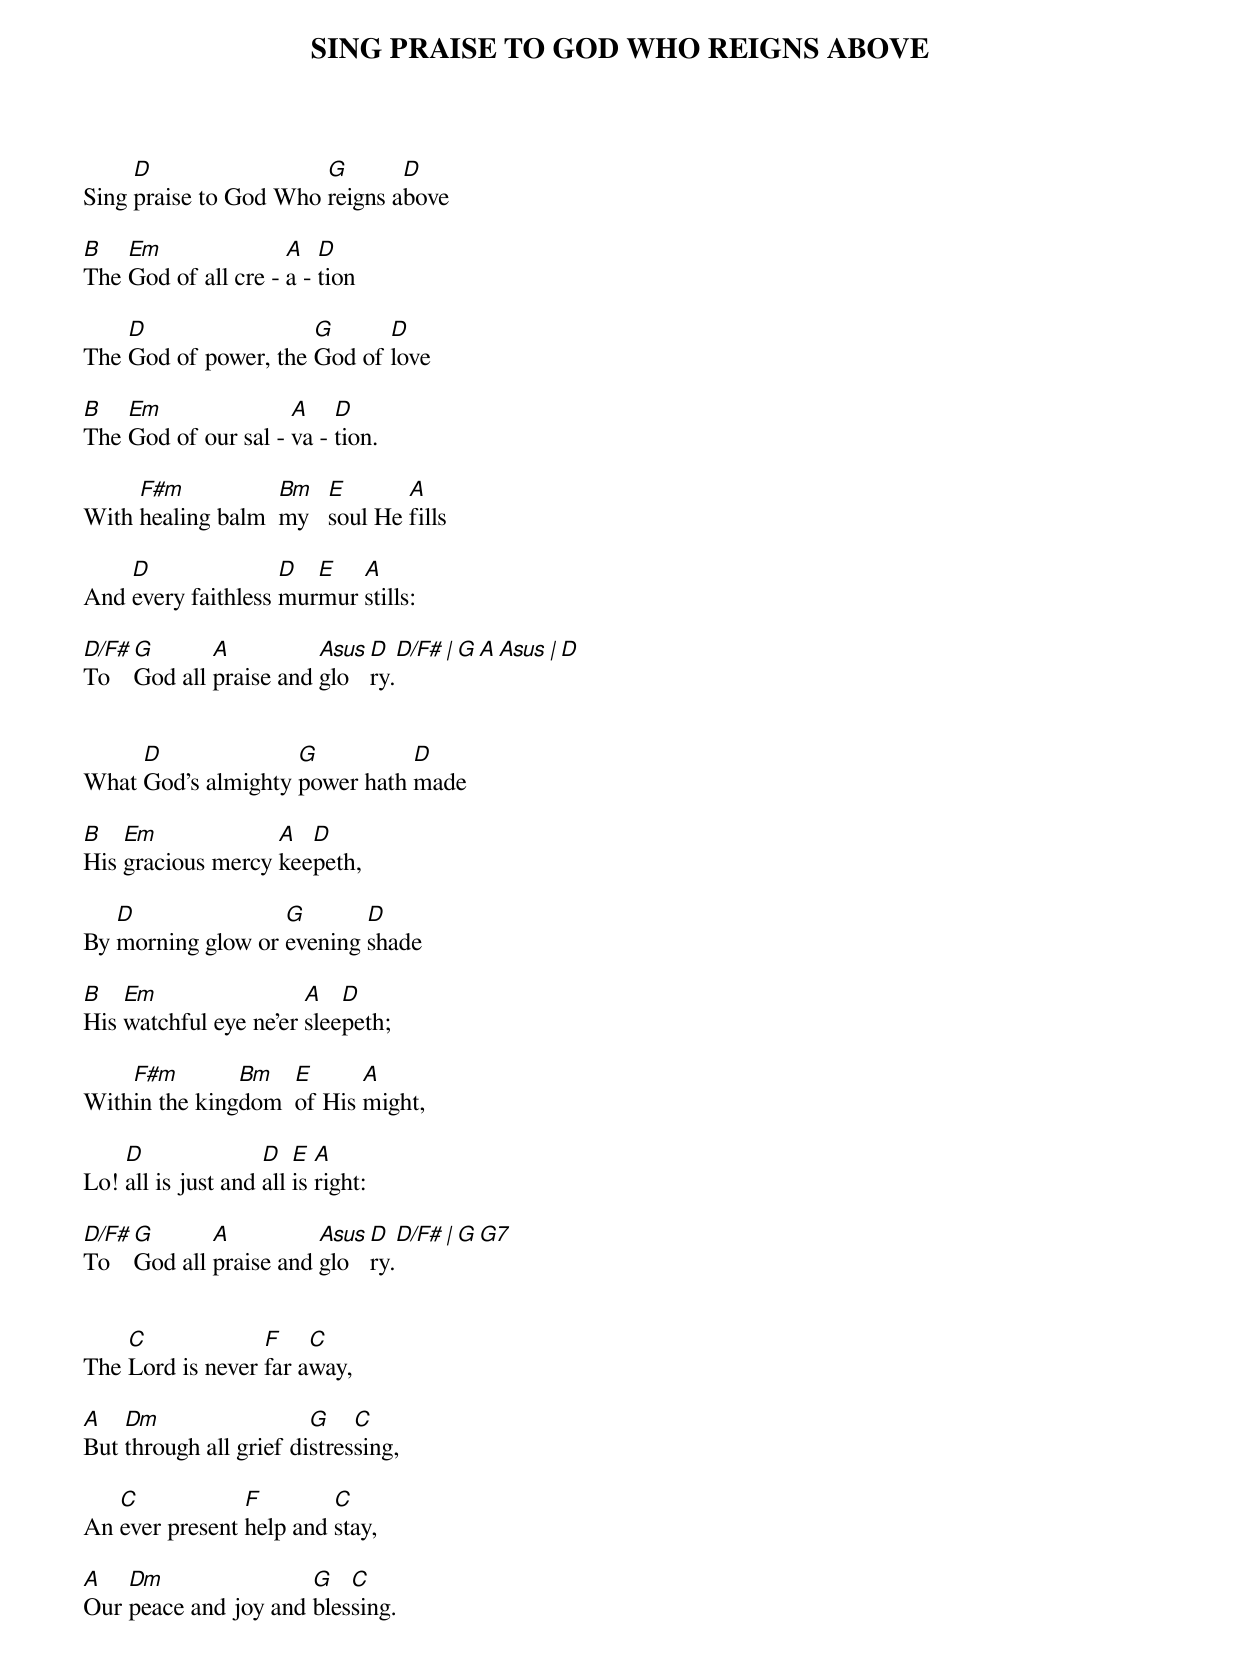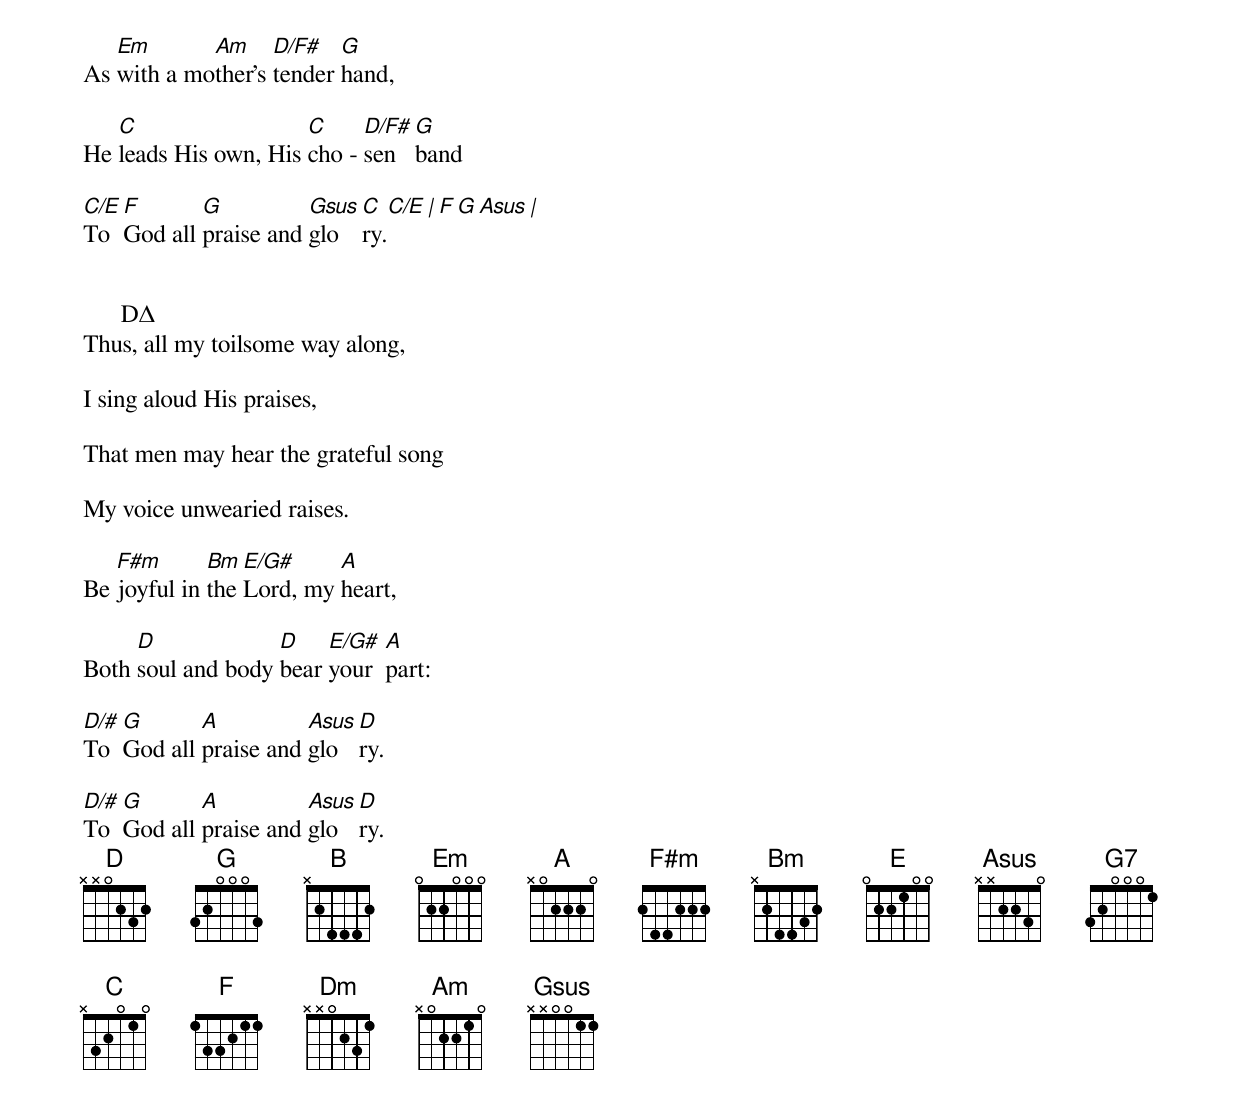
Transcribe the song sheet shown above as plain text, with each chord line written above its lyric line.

SING PRAISE TO GOD WHO REIGNS ABOVE

     D                 G       D
Sing praise to God Who reigns above

B   Em               A   D
The God of all cre - a - tion

    D                 G      D
The God of power, the God of love

B   Em               A    D
The God of our sal - va - tion.

     F#m           Bm   E       A
With healing balm  my   soul He fills

    D               D  E   A
And every faithless murmur stills:

D/F# G       A          Asus  D     D/F# | G  A  Asus | D
To   God all praise and glo   ry.


     D              G          D
What God’s almighty power hath made

B   Em             A  D
His gracious mercy keepeth,

   D               G       D
By morning glow or evening shade

B   Em                 A   D
His watchful eye ne’er sleepeth;

    F#m        Bm   E      A
Within the kingdom  of His might,

    D               D   E  A
Lo! all is just and all is right:

D/F# G       A          Asus  D   D/F# | G  G7
To   God all praise and glo   ry.


    C             F    C
The Lord is never far away,

A   Dm                  G    C
But through all grief distressing,

   C            F        C
An ever present help and stay,

A   Dm                G   C
Our peace and joy and blessing.

   Em       Am     D/F#   G
As with a mother’s tender hand,

   C                  C     D/F#  G
He leads His own, His cho - sen   band

C/E F       G          Gsus  C  C/E | F  G  Asus |
To  God all praise and glo   ry.


      DΔ
Thus, all my toilsome way along,

I sing aloud His praises,

That men may hear the grateful song

My voice unwearied raises.

   F#m       Bm  E/G#     A
Be joyful in the Lord, my heart,

     D             D    E/G#  A
Both soul and body bear your  part:

D/# G       A          Asus D
To  God all praise and glo  ry.

D/# G       A          Asus D
To  God all praise and glo  ry.
